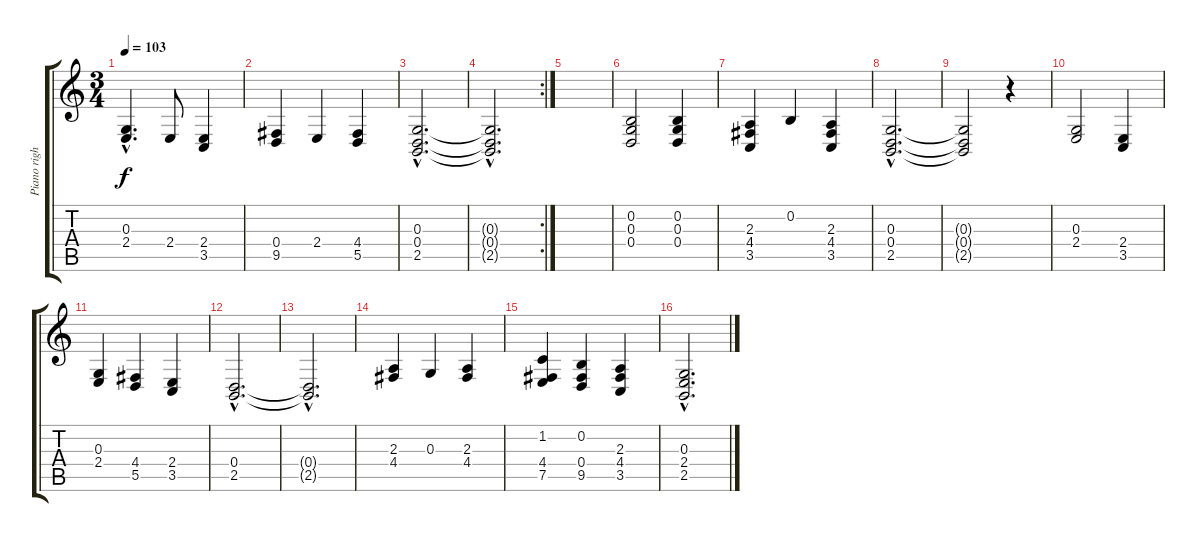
\track ("Piano right" "Piano righ") {instrument acousticgrandpiano}
\staff {score tabs}
\tuning (E4 B3 G3 D3 A2 E2) {hide}
\ts (3 4)
\tempo 103
\clef g2
\ks c
(0.3{hac} 2.4{hac}).4{d dy f} 2.4.8 (2.4 3.5).4 |
(0.4 9.5).4 2.4.4 (4.4 5.5).4 |
(0.3{hac} 0.4{hac} 2.5{hac}).2{d} |
\rc 2
(0.3{hac t} 0.4{hac t} 2.5{hac t}).2{d} |
|
(0.2 0.3 0.4).2 (0.2 0.3 0.4).4 |
(2.3 4.4 3.5).4 0.2.4 (2.3 4.4 3.5).4 |
(0.3{hac} 0.4{hac} 2.5{hac}).2{d} |
(0.3{t} 0.4{t} 2.5{t}).2 r.4 |
(0.3 2.4).2 (2.4 3.5).4 |
(0.3 2.4).4 (4.4 5.5).4 (2.4 3.5).4 |
(0.4{hac} 2.5{hac}).2{d} |
(0.4{hac t} 2.5{hac t}).2{d} |
(2.3 4.4).4 0.3.4 (2.3 4.4).4 |
(1.2 4.4 7.5).4 (0.2 0.4 9.5).4 (2.3 4.4 3.5).4 |
(0.3{hac} 2.4{hac} 2.5{hac}).2{d}
